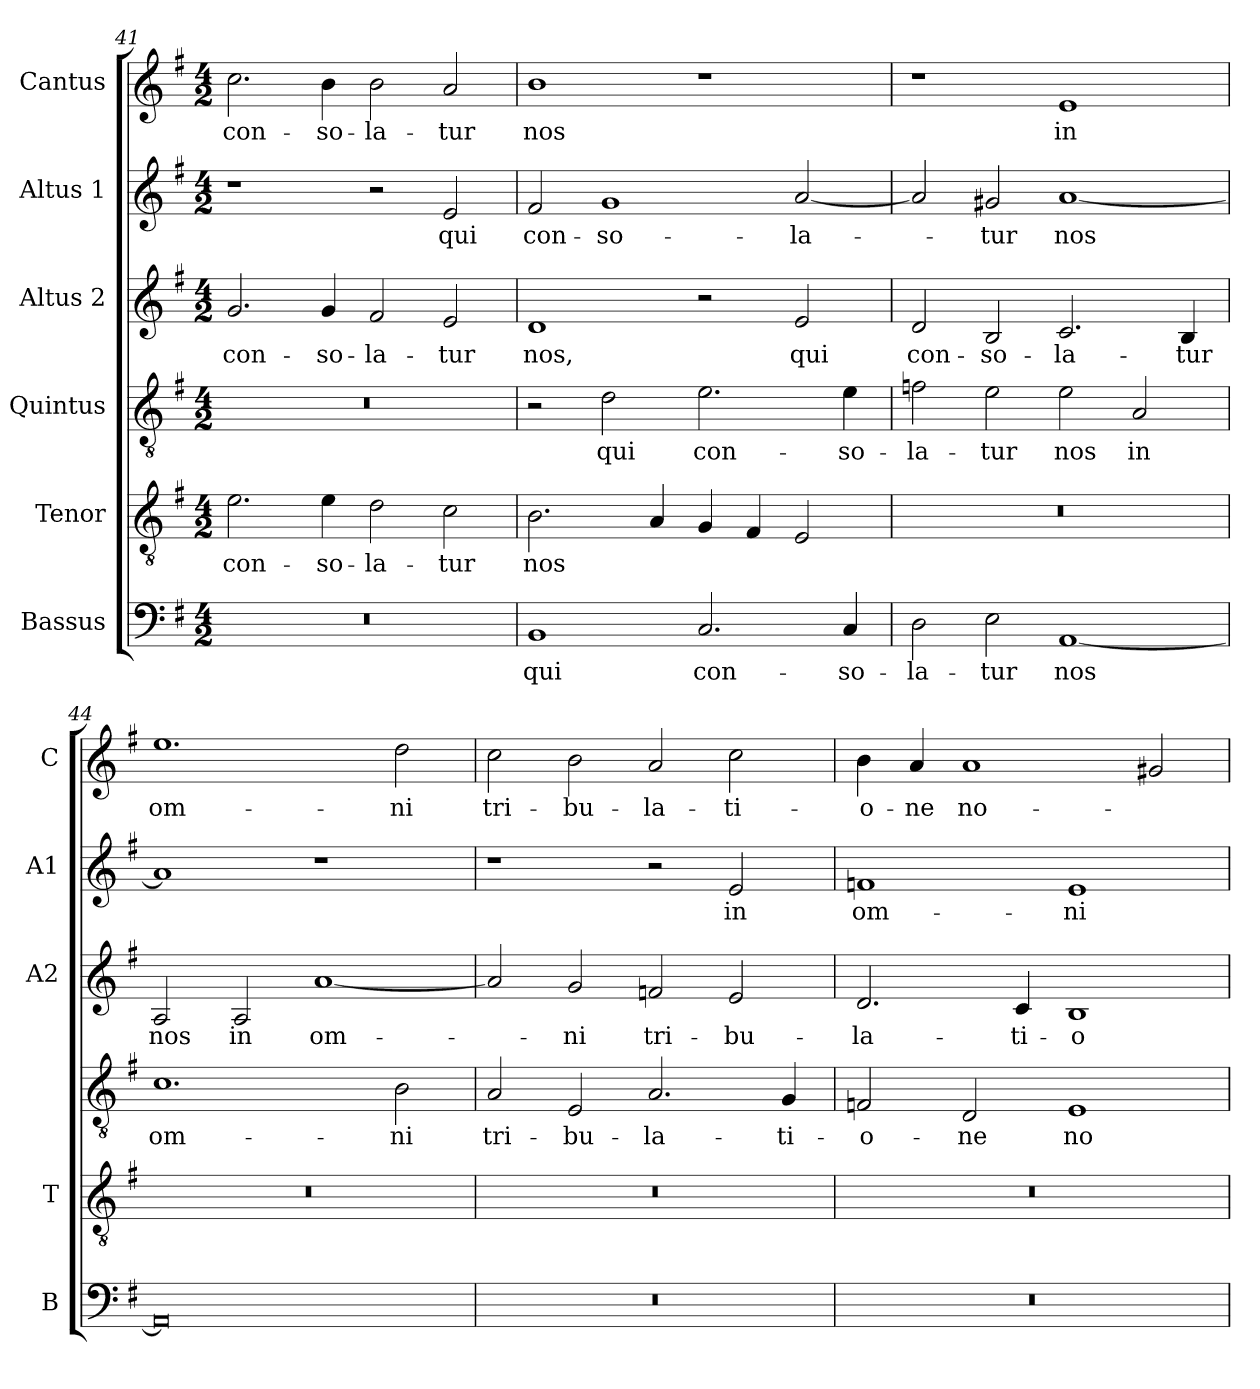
**kern	**text	**kern	**text	**kern	**text	**kern	**text	**kern	**text	**kern	**text
*part6	*part6	*part5	*part5	*part4	*part4	*part3	*part3	*part2	*part2	*part1	*part1
*staff6	*staff6	*staff5	*staff5	*staff4	*staff4	*staff3	*staff3	*staff2	*staff2	*staff1	*staff1
*I"Bassus	*	*I"Tenor	*	*I"Quintus	*	*I"Altus 2	*	*I"Altus 1	*	*I"Cantus	*
*I'B	*	*I'T	*	*	*	*I'A2	*	*I'A1	*	*I'C	*
*clefF4	*	*clefGv2	*	*clefGv2	*	*clefG2	*	*clefG2	*	*clefG2	*
*k[f#]	*	*k[f#]	*	*k[f#]	*	*k[f#]	*	*k[f#]	*	*k[f#]	*
*G:	*	*G:	*	*G:	*	*G:	*	*G:	*	*G:	*
*M4/2	*	*M4/2	*	*M4/2	*	*M4/2	*	*M4/2	*	*M4/2	*
=41	=41	=41	=41	=41	=41	=41	=41	=41	=41	=41	=41
!	!	!	!LO:LY:b	!	!	!	!LO:LY:b	!	!	!	!LO:LY:b
0r	.	2.e\	con-	0r	.	2.g/	con-	1r	.	2.cc\	con-
!	!	!	!LO:LY:b	!	!	!	!LO:LY:b	!	!	!	!LO:LY:b
.	.	4e\	-so-	.	.	4g/	-so-	.	.	4b\	-so-
!	!	!	!LO:LY:b	!	!	!	!LO:LY:b	!	!	!	!LO:LY:b
.	.	2d\	-la-	.	.	2f#/	-la-	2r	.	2b\	-la-
!	!	!	!LO:LY:b	!	!	!	!LO:LY:b	!	!LO:LY:b	!	!LO:LY:b
.	.	2c\	-tur	.	.	2e/	-tur	2e/	qui	2a/	-tur
=42	=42	=42	=42	=42	=42	=42	=42	=42	=42	=42	=42
!	!LO:LY:b	!	!LO:LY:b	!	!	!	!LO:LY:b	!	!LO:LY:b	!	!LO:LY:b
1BB	qui	2.B\	nos	2r	.	1d	nos,	2f#/	con-	1b	nos
!	!	!	!	!	!LO:LY:b	!	!	!	!LO:LY:b	!	!
.	.	.	.	2d\	qui	.	.	1g	-so-	.	.
.	.	4A/	.	.	.	.	.	.	.	.	.
!	!LO:LY:b	!	!	!	!LO:LY:b	!	!	!	!	!	!
2.C/	con-	4G/	.	2.e\	con-	2r	.	.	.	1r	.
.	.	4F#/	.	.	.	.	.	.	.	.	.
!	!	!	!	!	!	!	!LO:LY:b	!	!LO:LY:b	!	!
.	.	2E/	.	.	.	2e/	qui	[2a/	-la-	.	.
!	!LO:LY:b	!	!	!	!LO:LY:b	!	!	!	!	!	!
4C/	-so-	.	.	4e\	-so-	.	.	.	.	.	.
=43	=43	=43	=43	=43	=43	=43	=43	=43	=43	=43	=43
!	!LO:LY:b	!	!	!	!LO:LY:b	!	!LO:LY:b	!	!	!	!
2D\	-la-	0r	.	2fn\	-la-	2d/	con-	2a/]	.	1r	.
!	!LO:LY:b	!	!	!	!LO:LY:b	!	!LO:LY:b	!	!LO:LY:b	!	!
2E\	-tur	.	.	2e\	-tur	2B/	-so-	2g#X/	-tur	.	.
!	!LO:LY:b	!	!	!	!LO:LY:b	!	!LO:LY:b	!	!LO:LY:b	!	!LO:LY:b
[1AA	nos	.	.	2e\	nos	2.c/	-la-	[1a	nos	1e	in
!	!	!	!	!	!LO:LY:b	!	!	!	!	!	!
.	.	.	.	2A/	in	.	.	.	.	.	.
!	!	!	!	!	!	!	!LO:LY:b	!	!	!	!
.	.	.	.	.	.	4B/	-tur	.	.	.	.
=44	=44	=44	=44	=44	=44	=44	=44	=44	=44	=44	=44
!	!	!	!	!	!LO:LY:b	!	!LO:LY:b	!	!	!	!LO:LY:b
0AA]	.	0r	.	1.c	om-	2A/	nos	1a]	.	1.ee	om-
!	!	!	!	!	!	!	!LO:LY:b	!	!	!	!
.	.	.	.	.	.	2A/	in	.	.	.	.
!	!	!	!	!	!	!	!LO:LY:b	!	!	!	!
.	.	.	.	.	.	[1a	om-	1r	.	.	.
!	!	!	!	!	!LO:LY:b	!	!	!	!	!	!LO:LY:b
.	.	.	.	2B\	-ni	.	.	.	.	2dd\	-ni
!!LO:PB:g=z
=45	=45	=45	=45	=45	=45	=45	=45	=45	=45	=45	=45
!	!	!	!	!	!LO:LY:b	!	!	!	!	!	!LO:LY:b
0r	.	0r	.	2A/	tri-	2a/]	.	1r	.	2cc\	tri-
!	!	!	!	!	!LO:LY:b	!	!LO:LY:b	!	!	!	!LO:LY:b
.	.	.	.	2E/	-bu-	2g/	-ni	.	.	2b\	-bu-
!	!	!	!	!	!LO:LY:b	!	!LO:LY:b	!	!	!	!LO:LY:b
.	.	.	.	2.A/	-la-	2fn/	tri-	2r	.	2a/	-la-
!	!	!	!	!	!	!	!LO:LY:b	!	!LO:LY:b	!	!LO:LY:b
.	.	.	.	.	.	2e/	-bu-	2e/	in	2cc\	-ti-
!	!	!	!	!	!LO:LY:b	!	!	!	!	!	!
.	.	.	.	4G/	-ti-	.	.	.	.	.	.
=46	=46	=46	=46	=46	=46	=46	=46	=46	=46	=46	=46
!	!	!	!	!	!LO:LY:b	!	!LO:LY:b	!	!LO:LY:b	!	!LO:LY:b
0r	.	0r	.	2Fn/	-o-	2.d/	-la-	1fn	om-	4b\	-o-
!	!	!	!	!	!	!	!	!	!	!	!LO:LY:b
.	.	.	.	.	.	.	.	.	.	4a/	-ne
!	!	!	!	!	!LO:LY:b	!	!	!	!	!	!LO:LY:b
.	.	.	.	2D/	-ne	.	.	.	.	1a	no-
!	!	!	!	!	!	!	!LO:LY:b	!	!	!	!
.	.	.	.	.	.	4c/	-ti-	.	.	.	.
!	!	!	!	!	!LO:LY:b	!	!LO:LY:b	!	!LO:LY:b	!	!
.	.	.	.	1E	no-	1B	-o-	1e	-ni	.	.
.	.	.	.	.	.	.	.	.	.	2g#X/	.
=	=	=	=	=	=	=	=	=	=	=	=
*-	*-	*-	*-	*-	*-	*-	*-	*-	*-	*-	*-
